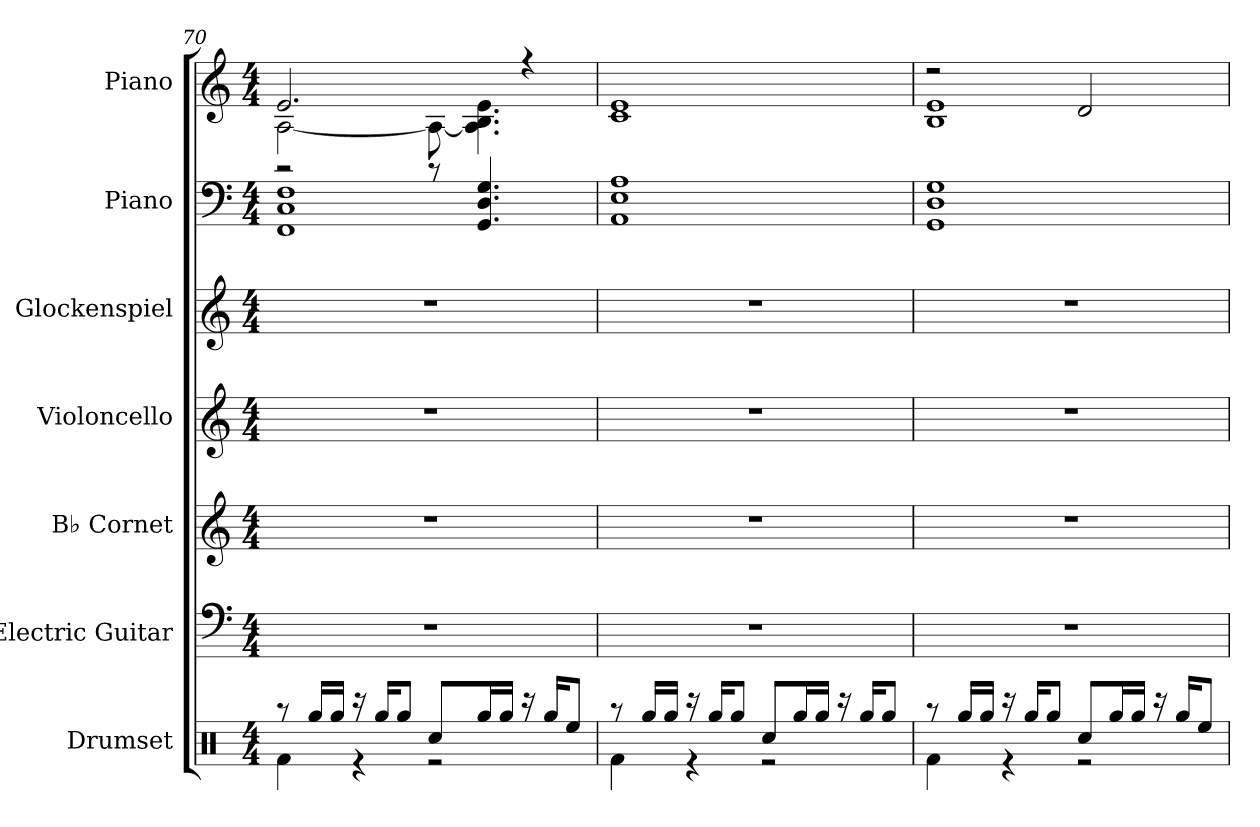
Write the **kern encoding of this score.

**kern	**kern	**kern	**kern	**kern	**kern	**kern
*part7	*part6	*part5	*part4	*part3	*part2	*part1
*staff7	*staff6	*staff5	*staff4	*staff3	*staff2	*staff1
*I"Drumset	*I"Electric Guitar	*I"B♭ Cornet	*I"Violoncello	*I"Glockenspiel	*I"Piano	*I"Piano
*I'Drs.	*I'El. Guit.	*I'B♭ Cnt.	*I'Vc.	*I'Glk.	*I'Pno.	*I'Pno.
!!LO:PB:g=z
*clefX	*clefF5	*clefG2	*clefG2	*clefG2	*clefF4	*clefG2
*	*	*ITrd1c2	*	*ITrd-14c-24	*	*
*k[]	*k[]	*k[b-e-]	*k[]	*k[]	*k[]	*k[]
*M4/4	*M4/4	*M4/4	*M4/4	*M4/4	*M4/4	*M4/4
=70	=70	=70	=70	=70	=70	=70
*^	*	*	*	*	*^	*^
8r	4Rf\	1r	1r	1r	1r	2r	1FF 1C 1F	2.e/	[2A\
16Rgg/LL	.	.	.	.	.	.	.	.	.
16Rgg/JJ	.	.	.	.	.	.	.	.	.
16r	4r	.	.	.	.	.	.	.	.
16Rgg/KL	.	.	.	.	.	.	.	.	.
8Rgg/J	.	.	.	.	.	.	.	.	.
8Rcc/L	2r	.	.	.	.	8r	.	.	8A\_
16Rgg/L	.	.	.	.	.	4.GG/ 4.D/ 4.G/	.	.	4.A\] 4.B\ 4.e\
16Rgg/JJ	.	.	.	.	.	.	.	.	.
16r	.	.	.	.	.	.	.	4r	.
16Rgg/KL	.	.	.	.	.	.	.	.	.
8Ree/J	.	.	.	.	.	.	.	.	.
*	*	*	*	*	*	*v	*v	*	*
*	*	*	*	*	*	*	*v	*v
=71	=71	=71	=71	=71	=71	=71	=71
8r	4Rf\	1r	1r	1r	1r	1AA 1E 1A	1c 1e
16Rgg/LL	.	.	.	.	.	.	.
16Rgg/JJ	.	.	.	.	.	.	.
16r	4r	.	.	.	.	.	.
16Rgg/KL	.	.	.	.	.	.	.
8Rgg/J	.	.	.	.	.	.	.
8Rcc/L	2r	.	.	.	.	.	.
16Rgg/L	.	.	.	.	.	.	.
16Rgg/JJ	.	.	.	.	.	.	.
16r	.	.	.	.	.	.	.
16Rgg/KL	.	.	.	.	.	.	.
8Rgg/J	.	.	.	.	.	.	.
=72	=72	=72	=72	=72	=72	=72	=72
*	*	*	*	*	*	*	*^
8r	4Rf\	1r	1r	1r	1r	1GG 1D 1G	2r	1B 1e
16Rgg/LL	.	.	.	.	.	.	.	.
16Rgg/JJ	.	.	.	.	.	.	.	.
16r	4r	.	.	.	.	.	.	.
16Rgg/KL	.	.	.	.	.	.	.	.
8Rgg/J	.	.	.	.	.	.	.	.
8Rcc/L	2r	.	.	.	.	.	2d/	.
16Rgg/L	.	.	.	.	.	.	.	.
16Rgg/JJ	.	.	.	.	.	.	.	.
16r	.	.	.	.	.	.	.	.
16Rgg/KL	.	.	.	.	.	.	.	.
8Ree/J	.	.	.	.	.	.	.	.
*v	*v	*	*	*	*	*	*v	*v
=	=	=	=	=	=	=
*-	*-	*-	*-	*-	*-	*-
